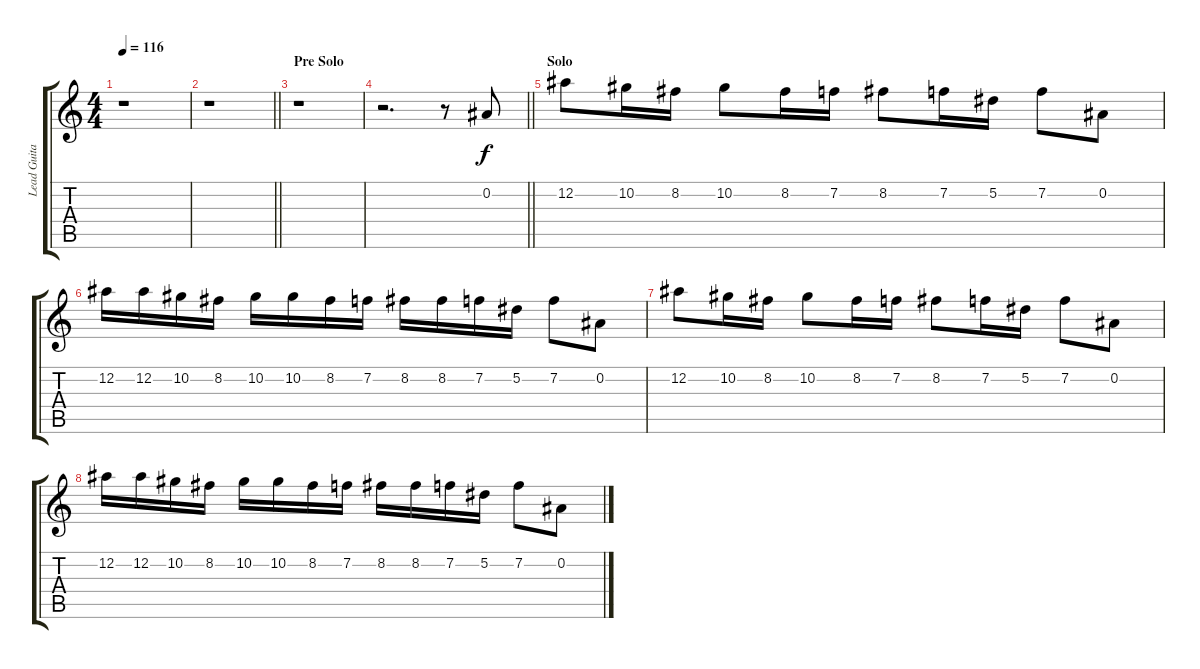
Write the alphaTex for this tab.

\track ("Lead Guitar" "Lead Guita") {instrument distortionguitar}
\staff {score tabs}
\tuning (Eb4 Bb3 Gb3 Db3 Ab2 Eb2) {hide}
\ts (4 4)
\tempo 116
\clef g2
\ks c
r.1{dy f} |
\barLineRight lightlight
r.1 |
\section ("" "Pre Solo")
r.1 |
\barLineRight lightlight
r.2{d} r.8 0.2.8 |
\section ("" "Solo")
12.2.8 10.2.16 8.2.16 10.2.8 8.2.16 7.2.16 8.2.8 7.2.16 5.2.16 7.2.8 0.2.8 |
12.2.16 12.2.16 10.2.16 8.2.16 10.2.16 10.2.16 8.2.16 7.2.16 8.2.16 8.2.16 7.2.16 5.2.16 7.2.8 0.2.8 |
12.2.8 10.2.16 8.2.16 10.2.8 8.2.16 7.2.16 8.2.8 7.2.16 5.2.16 7.2.8 0.2.8 |
12.2.16 12.2.16 10.2.16 8.2.16 10.2.16 10.2.16 8.2.16 7.2.16 8.2.16 8.2.16 7.2.16 5.2.16 7.2.8 0.2.8
